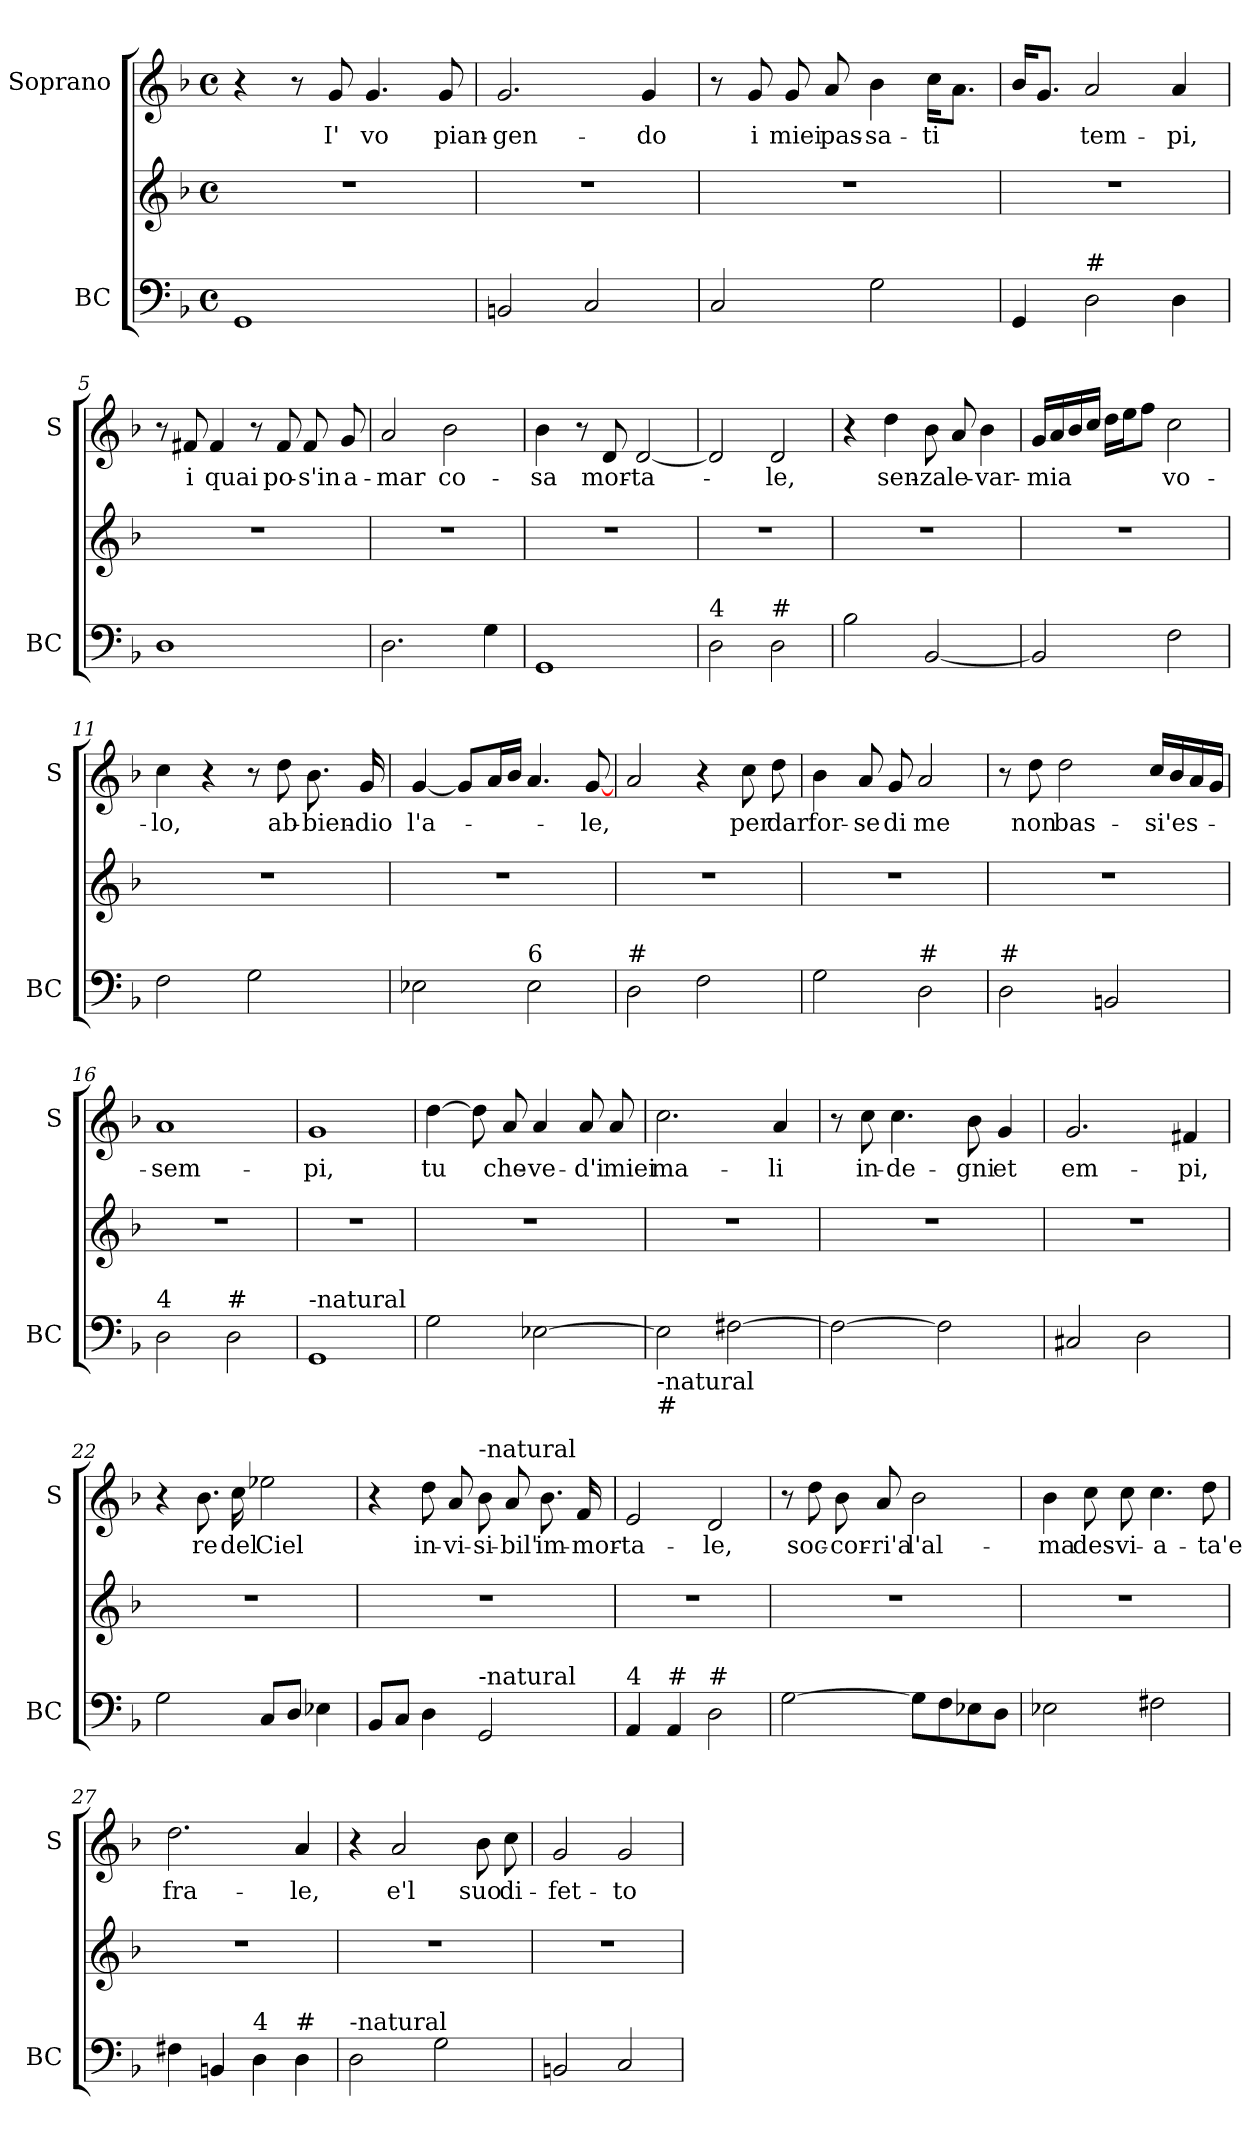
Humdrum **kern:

**kern	**kern	**kern	**text
*part2	*part2	*part1	*part1
*staff3	*staff2	*staff1	*staff1
*I"BC	*	*I"Soprano	*
*I'BC	*	*I'S	*
*clefF4	*clefG2	*clefG2	*
*k[b-]	*k[b-]	*k[b-]	*
*F:	*F:	*F:	*
*M4/4	*M4/4	*M4/4	*
*met(c)	*met(c)	*met(c)	*
=1	=1	=1	=1
1GG	1r	4r	.
.	.	8r	.
!	!	!	!LO:LY:b
.	.	8g/	I'
!	!	!	!LO:LY:b
.	.	4.g/	vo
!	!	!	!LO:LY:b
.	.	8g/	pian-
=2	=2	=2	=2
!	!	!	!LO:LY:b
2BBn/	1r	2.g/	-gen-
2C/	.	.	.
!	!	!	!LO:LY:b
.	.	4g/	-do
=3	=3	=3	=3
2C/	1r	8r	.
!	!	!	!LO:LY:b
.	.	8g/	i
!	!	!	!LO:LY:b
.	.	8g/	miei
!	!	!	!LO:LY:b
.	.	8a/	pas-
!	!	!	!LO:LY:b
2G\	.	4b-\	-sa-
!	!	!	!LO:LY:b
.	.	16cc\KL	-ti
.	.	8.a\J	.
=4	=4	=4	=4
4GG/	1r	16b-/KL	.
.	.	8.g/J	.
!LO:TX:a:t=#	!	!	!
!	!	!	!LO:LY:b
2D\	.	2a/	tem-
!	!	!	!LO:LY:b
4D\	.	4a/	-pi,
!!LO:LB:g=z
=5	=5	=5	=5
1D	1r	8r	.
!	!	!	!LO:LY:b
.	.	8f#X/	i
!	!	!	!LO:LY:b
.	.	4f#/	quai
.	.	8r	.
!	!	!	!LO:LY:b
.	.	8f#/	po-
!	!	!	!LO:LY:b
.	.	8f#/	-s'in
!	!	!	!LO:LY:b
.	.	8g/	a-
=6	=6	=6	=6
!	!	!	!LO:LY:b
2.D\	1r	2a/	-mar
!	!	!	!LO:LY:b
.	.	2b-\	co-
4G\	.	.	.
=7	=7	=7	=7
!	!	!	!LO:LY:b
1GG	1r	4b-\	-sa
.	.	8r	.
!	!	!	!LO:LY:b
.	.	8d/	mor-
!	!	!	!LO:LY:b
.	.	[2d/	-ta-
=8	=8	=8	=8
!LO:TX:a:t=4	!	!	!
2D\	1r	2d/]	.
!LO:TX:a:t=#	!	!	!
!	!	!	!LO:LY:b
2D\	.	2d/	-le,
=9	=9	=9	=9
2B-\	1r	4r	.
!	!	!	!LO:LY:b
.	.	4dd\	sen-
!	!	!	!LO:LY:b
[2BB-/	.	8b-\	-za
!	!	!	!LO:LY:b
.	.	8a/	le-
!	!	!	!LO:LY:b
.	.	4b-\	-var-
!!LO:LB:g=z
=10	=10	=10	=10
!	!	!	!LO:LY:b
2BB-/]	1r	16g/LL	-mia
.	.	16a/	.
.	.	16b-/	.
.	.	16cc/JJ	.
.	.	16dd\LL	.
.	.	16ee\J	.
.	.	8ff\J	.
!	!	!	!LO:LY:b
2F\	.	2cc\	vo-
=11	=11	=11	=11
!	!	!	!LO:LY:b
2F\	1r	4cc\	-lo,
.	.	4r	.
2G\	.	8r	.
!	!	!	!LO:LY:b
.	.	8dd\	ab-
!	!	!	!LO:LY:b
.	.	8.b-\	-bien-
!	!	!	!LO:LY:b
.	.	16g/	-dio
=12	=12	=12	=12
!	!	!	!LO:LY:b
2E-X\	1r	[4g/	l'a-
.	.	8g/L]	.
.	.	16a/L	.
.	.	16b-/JJ	.
!LO:TX:a:t=6	!	!	!
2E-\	.	4.a/	.
!	!	!	!LO:LY:b
.	.	[8g/	-le,
=13	=13	=13	=13
!LO:TX:a:t=#	!	!	!
2D\	1r	2a/	.
2F\	.	4r	.
!	!	!	!LO:LY:b
.	.	8cc\	per
!	!	!	!LO:LY:b
.	.	8dd\	dar
=14	=14	=14	=14
!	!	!	!LO:LY:b
2G\	1r	4b-\	for-
!	!	!	!LO:LY:b
.	.	8a/	-se
!	!	!	!LO:LY:b
.	.	8g/	di
!LO:TX:a:t=#	!	!	!
!	!	!	!LO:LY:b
2D\	.	2a/	me
!!LO:PB:g=z
=15	=15	=15	=15
!LO:TX:a:t=#	!	!	!
2D\	1r	8r	.
!	!	!	!LO:LY:b
.	.	8dd\	non
!	!	!	!LO:LY:b
.	.	2dd\	bas-
2BBn/	.	.	.
!	!	!	!LO:LY:b
.	.	16cc/LL	-si'es-
.	.	16b-/	.
.	.	16a/	.
.	.	16g/JJ	.
=16	=16	=16	=16
!LO:TX:a:t=4	!	!	!
!	!	!	!LO:LY:b
2D\	1r	1a	-sem-
!LO:TX:a:t=#	!	!	!
2D\	.	.	.
=17	=17	=17	=17
!LO:TX:a:t=-natural	!	!	!
!	!	!	!LO:LY:b
1GG	1r	1g	-pi,
=18	=18	=18	=18
!	!	!	!LO:LY:b
2G\	1r	[4dd\	tu
.	.	8dd\]	.
!	!	!	!LO:LY:b
.	.	8a/	che-
!	!	!	!LO:LY:b
[2E-X\	.	4a/	-ve-
!	!	!	!LO:LY:b
.	.	8a/	-d'i
!	!	!	!LO:LY:b
.	.	8a/	miei
=19	=19	=19	=19
!LO:TX:b:t=-natural	!	!	!
!LO:TX:b:t=#	!	!	!
!	!	!	!LO:LY:b
2E-\]	1r	2.cc\	ma-
[2F#X\	.	.	.
!	!	!	!LO:LY:b
.	.	4a/	-li
!!LO:LB:g=z
=20	=20	=20	=20
2F#\_	1r	8r	.
!	!	!	!LO:LY:b
.	.	8cc\	in-
!	!	!	!LO:LY:b
.	.	4.cc\	-de-
2F#\]	.	.	.
!	!	!	!LO:LY:b
.	.	8b-\	-gni
!	!	!	!LO:LY:b
.	.	4g/	et
=21	=21	=21	=21
!	!	!	!LO:LY:b
2C#X/	1r	2.g/	em-
2D\	.	.	.
!	!	!	!LO:LY:b
.	.	4f#X/	-pi,
=22	=22	=22	=22
2G\	1r	4r	.
!	!	!	!LO:LY:b
.	.	8.b-\	re
!	!	!	!LO:LY:b
.	.	16cc\	del
!	!	!	!LO:LY:b
8C/L	.	2ee-X\	Ciel
8D/J	.	.	.
4E-X\	.	.	.
=23	=23	=23	=23
8BB-/L	1r	4r	.
8C/J	.	.	.
!	!	!	!LO:LY:b
4D\	.	8dd\	in-
!	!	!	!LO:LY:b
.	.	8a/	-vi-
!	!	!LO:TX:a:t=-natural	!
!LO:TX:a:t=-natural	!	!	!
!	!	!	!LO:LY:b
2GG/	.	8b-\	-si-
!	!	!	!LO:LY:b
.	.	8a/	-bil'
!	!	!	!LO:LY:b
.	.	8.b-\	im-
!	!	!	!LO:LY:b
.	.	16f/	-mor-
=24	=24	=24	=24
!LO:TX:a:t=4	!	!	!
!	!	!	!LO:LY:b
4AA/	1r	2e/	-ta-
!LO:TX:a:t=#	!	!	!
4AA/	.	.	.
!LO:TX:a:t=#	!	!	!
!	!	!	!LO:LY:b
2D\	.	2d/	-le,
!!LO:LB:g=z
=25	=25	=25	=25
[2G\	1r	8r	.
!	!	!	!LO:LY:b
.	.	8dd\	soc-
!	!	!	!LO:LY:b
.	.	8b-\	-cor-
!	!	!	!LO:LY:b
.	.	8a/	-ri'a
!	!	!	!LO:LY:b
8G\L]	.	2b-\	l'al-
8F\	.	.	.
8E-X\	.	.	.
8D\J	.	.	.
=26	=26	=26	=26
!	!	!	!LO:LY:b
2E-X\	1r	4b-\	-ma
!	!	!	!LO:LY:b
.	.	8cc\	des-
!	!	!	!LO:LY:b
.	.	8cc\	-vi-
!	!	!	!LO:LY:b
2F#X\	.	4.cc\	-a-
!	!	!	!LO:LY:b
.	.	8dd\	-ta'e
=27	=27	=27	=27
!	!	!	!LO:LY:b
4F#X\	1r	2.dd\	fra-
4BBn/	.	.	.
!LO:TX:a:t=4	!	!	!
4D\	.	.	.
!LO:TX:a:t=#	!	!	!
!	!	!	!LO:LY:b
4D\	.	4a/	-le,
=28	=28	=28	=28
!LO:TX:a:t=-natural	!	!	!
2D\	1r	4r	.
!	!	!	!LO:LY:b
.	.	2a/	e'l
2G\	.	.	.
!	!	!	!LO:LY:b
.	.	8b-\	suo
!	!	!	!LO:LY:b
.	.	8cc\	di-
=29	=29	=29	=29
!	!	!	!LO:LY:b
2BBn/	1r	2g/	-fet-
!	!	!	!LO:LY:b
2C/	.	2g/	-to
=	=	=	=
*-	*-	*-	*-
